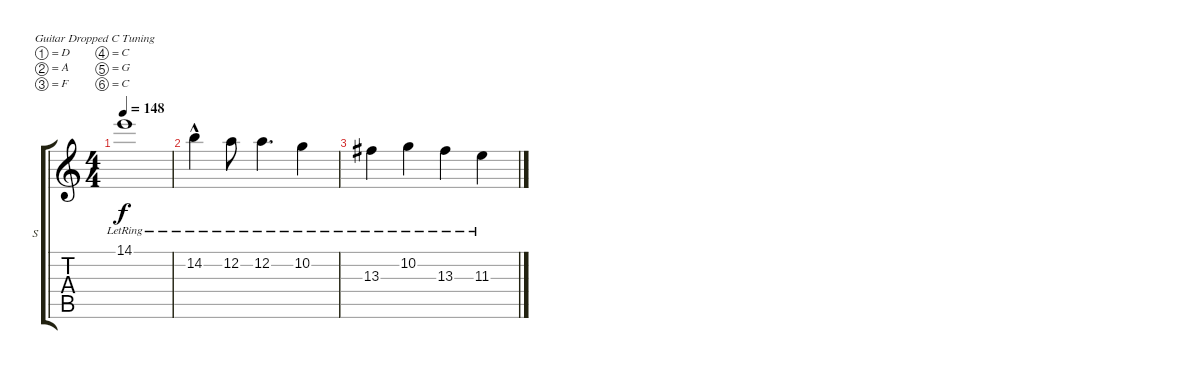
\defaultSystemsLayout 4
\bracketExtendMode groupsimilarinstruments
\firstSystemTrackNameOrientation horizontal
\otherSystemsTrackNameOrientation horizontal
\track ("Synth ll" "S") {instrument acousticguitarsteel}
\staff {score tabs}
\tuning (D4 A3 F3 C3 G2 C2)
\ts (4 4)
\tempo 148
\clef g2
\scale
0.960908
\ks c
14.1{lr}.1{dy f} |
\scale
0.960908 14.2{hac lr}.4 12.2{lr}.8 12.2{lr}.4{d} 10.2{lr}.4 |
\scale
0.960908 13.3{lr}.4 10.2{lr}.4 13.3{lr}.4 11.3{lr}.4
